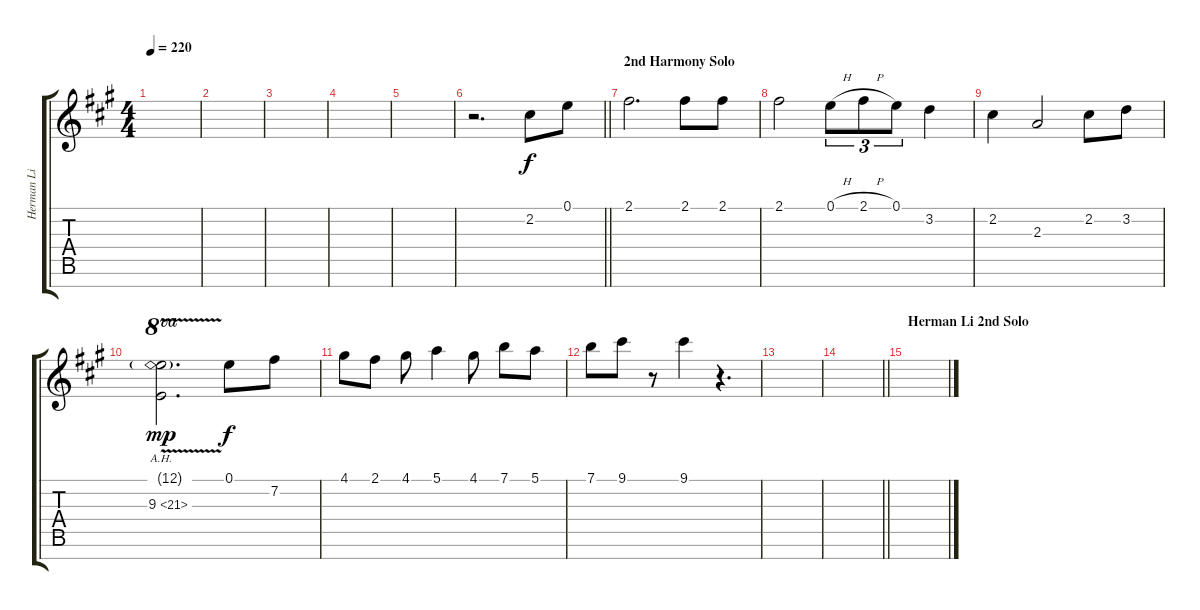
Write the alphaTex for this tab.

\track ("Herman Li II" "Herman Li ") {instrument overdrivenguitar}
\staff {score tabs}
\tuning (E4 B3 G3 D3 A2 E2 B1) {hide}
\ts (4 4)
\tempo 220
\clef g2
\ks a
|
|
|
|
|
\barLineRight lightlight
r.2{d} 2.2.8 0.1.8 |
\section ("" "2nd Harmony Solo")
2.1.2{d} 2.1.8 2.1.8 |
2.1.2 0.1{h}.8{tu (3 2)} 2.1{h}.8{tu (3 2)} 0.1.8{tu (3 2)} 3.2.4 |
2.2.4 2.3.2 2.2.8 3.2.8 |
(12.1{v g} 9.3{ah 12 v}).2{d ot 8va dy mp} 0.1.8{dy f} 7.2.8 |
4.1.8 2.1.8 4.1.8 5.1.4 4.1.8 7.1.8 5.1.8 |
7.1.8 9.1.8 r.8 9.1.4 r.4{d} |
|
\barLineRight lightlight
|
\section ("" "Herman Li 2nd Solo")
